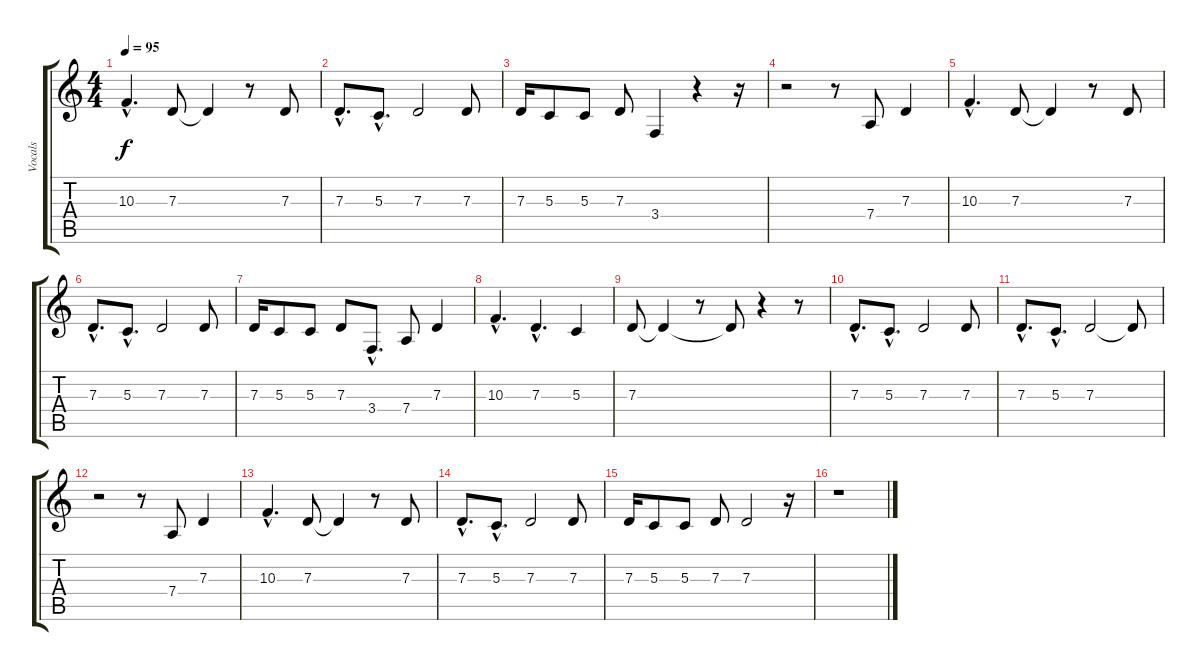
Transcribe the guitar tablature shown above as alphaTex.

\track ("Vocals" "Vocals") {instrument fx4atmosphere}
\staff {score tabs}
\tuning (E4 B3 G3 D3 A2 E2) {hide}
\ts (4 4)
\tempo 95
\clef g2
\ks c
10.3{hac}.4{d dy f} 7.3.8 7.3{t}.4 r.8 7.3.8 |
7.3{hac}.8{d} 5.3{hac}.8{d} 7.3.2 7.3.8 |
7.3.16 5.3.8 5.3.8 7.3.8 3.4.4 r.4 r.16 |
r.2 r.8 7.4.8 7.3.4 |
10.3{hac}.4{d} 7.3.8 7.3{t}.4 r.8 7.3.8 |
7.3{hac}.8{d} 5.3{hac}.8{d} 7.3.2 7.3.8 |
7.3.16 5.3.8 5.3.8 7.3.8 3.4{hac}.8{d} 7.4.8 7.3.4 |
10.3{hac}.4{d} 7.3{hac}.4{d} 5.3.4 |
7.3.8 7.3{t}.4 r.8 7.3{t}.8 r.4 r.8 |
7.3{hac}.8{d} 5.3{hac}.8{d} 7.3.2 7.3.8 |
7.3{hac}.8{d} 5.3{hac}.8{d} 7.3.2 7.3{t}.8 |
r.2 r.8 7.4.8 7.3.4 |
10.3{hac}.4{d} 7.3.8 7.3{t}.4 r.8 7.3.8 |
7.3{hac}.8{d} 5.3{hac}.8{d} 7.3.2 7.3.8 |
7.3.16 5.3.8 5.3.8 7.3.8 7.3.2 r.16 |
r.1
